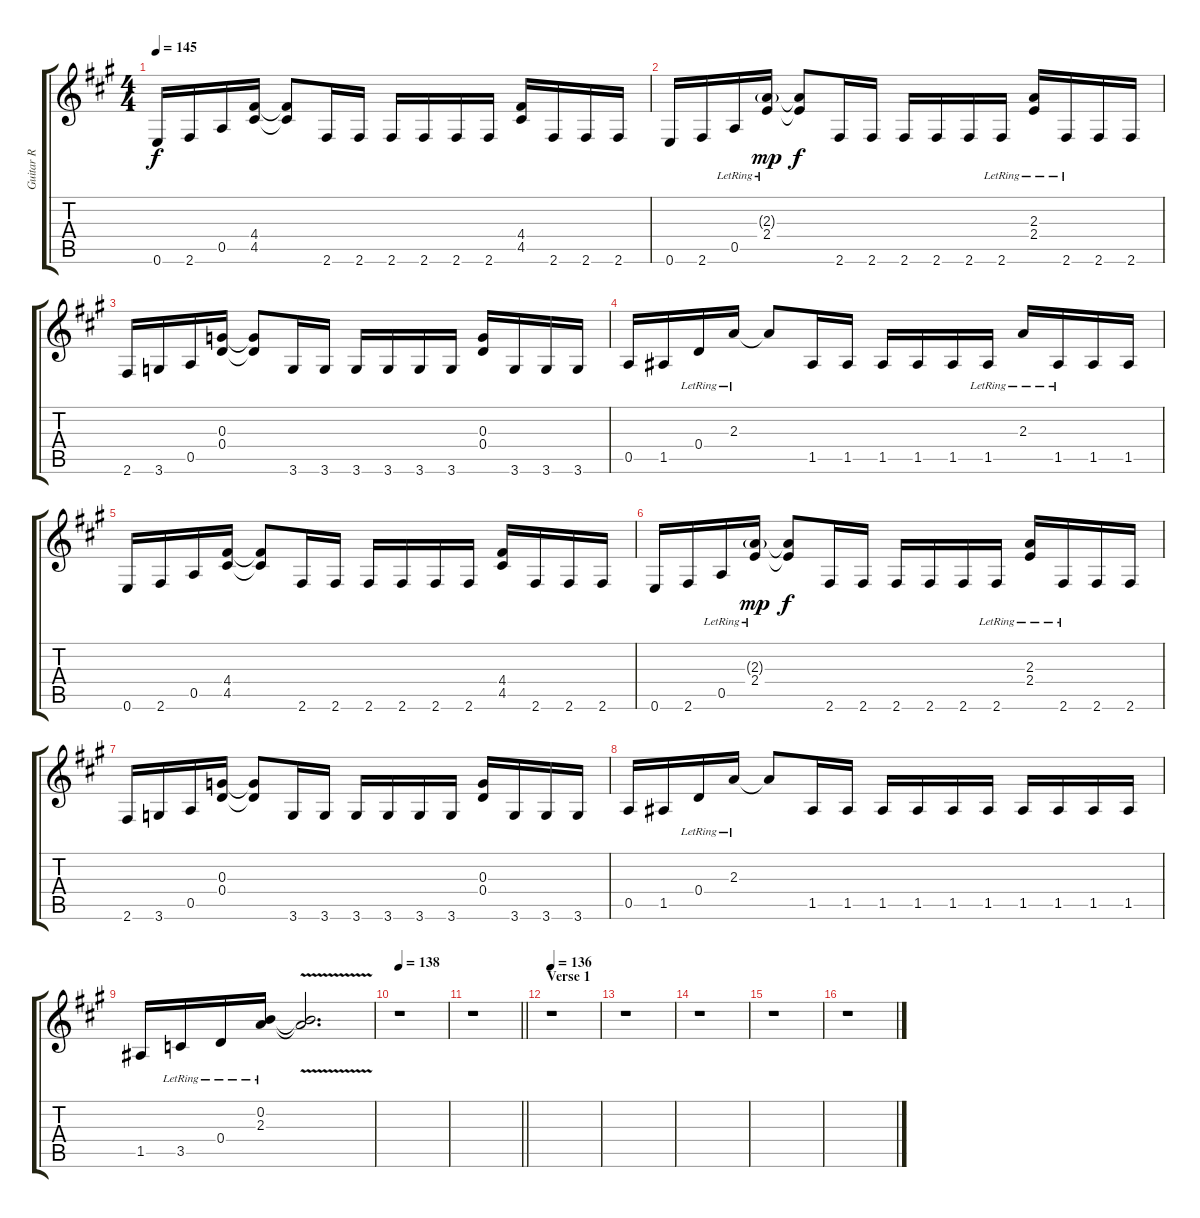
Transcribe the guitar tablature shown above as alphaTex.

\track ("Guitar R" "Guitar R") {instrument distortionguitar}
\staff {score tabs}
\tuning (E4 B3 G3 D3 A2 E2) {hide}
\ts (4 4)
\tempo 145
\clef g2
\ks a
0.6.16{dy f} 2.6.16 0.5.16 (4.4 4.5).16 (4.4{t} 4.5{t}).8 2.6.16 2.6.16 2.6.16 2.6.16 2.6.16 2.6.16 (4.4 4.5).16 2.6.16 2.6.16 2.6.16 |
0.6.16 2.6.16 0.5{lr}.16 (2.3{g lr} 2.4{lr}).16{dy mp} (2.3{t} 2.4{t}).8{dy f} 2.6.16 2.6.16 2.6.16 2.6.16 2.6.16 2.6{lr}.16 (2.3{lr} 2.4{lr}).16 2.6{lr}.16 2.6.16 2.6.16 |
2.6.16 3.6.16 0.5.16 (0.3 0.4).16 (0.3{t} 0.4{t}).8 3.6.16 3.6.16 3.6.16 3.6.16 3.6.16 3.6.16 (0.3 0.4).16 3.6.16 3.6.16 3.6.16 |
0.5.16 1.5.16 0.4{lr}.16 2.3{lr}.16 2.3{t}.8 1.5.16 1.5.16 1.5.16 1.5.16 1.5.16 1.5{lr}.16 2.3{lr}.16 1.5{lr}.16 1.5.16 1.5.16 |
0.6.16 2.6.16 0.5.16 (4.4 4.5).16 (4.4{t} 4.5{t}).8 2.6.16 2.6.16 2.6.16 2.6.16 2.6.16 2.6.16 (4.4 4.5).16 2.6.16 2.6.16 2.6.16 |
0.6.16 2.6.16 0.5{lr}.16 (2.3{g lr} 2.4{lr}).16{dy mp} (2.3{t} 2.4{t}).8{dy f} 2.6.16 2.6.16 2.6.16 2.6.16 2.6.16 2.6{lr}.16 (2.3{lr} 2.4{lr}).16 2.6{lr}.16 2.6.16 2.6.16 |
2.6.16 3.6.16 0.5.16 (0.3 0.4).16 (0.3{t} 0.4{t}).8 3.6.16 3.6.16 3.6.16 3.6.16 3.6.16 3.6.16 (0.3 0.4).16 3.6.16 3.6.16 3.6.16 |
0.5.16 1.5.16 0.4{lr}.16 2.3{lr}.16 2.3{t}.8 1.5.16 1.5.16 1.5.16 1.5.16 1.5.16 1.5.16 1.5.16 1.5.16 1.5.16 1.5.16 |
1.5.16 3.5{lr}.16 0.4{lr}.16 (0.2{lr} 2.3{lr}).16 (0.2{v t} 2.3{v t}).2{d} |
\tempo 138
r.1 |
\barLineRight lightlight
r.1 |
\section ("" "Verse 1")
\tempo 136
r.1 |
r.1 |
r.1 |
r.1 |
r.1
